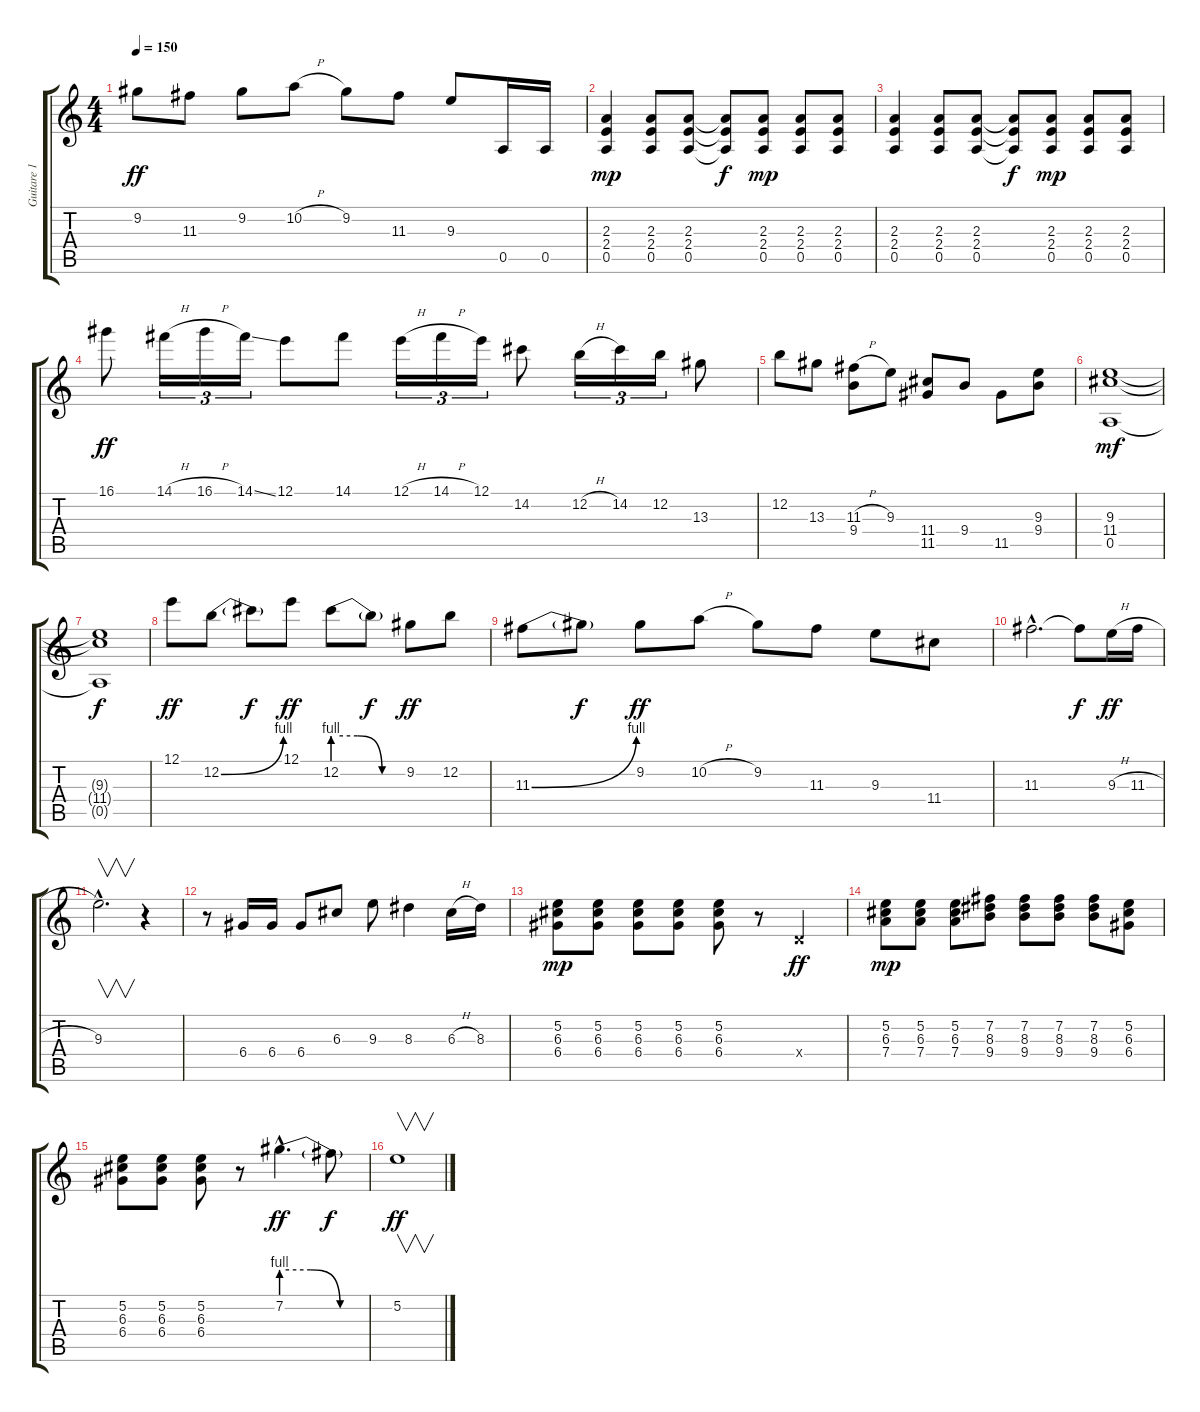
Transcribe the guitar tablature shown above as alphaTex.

\track ("Guitare 1" "Guitare 1") {instrument electricguitarjazz}
\staff {score tabs}
\tuning (E4 B3 G3 D3 A2 E2) {hide}
\ts (4 4)
\tempo 150
\clef g2
\ks c
9.2.8{dy ff} 11.3.8 9.2.8 10.2{h}.8 9.2.8 11.3.8 9.3.8 0.5.16 0.5.16 |
(2.3 2.4 0.5).4{dy mp} (2.3 2.4 0.5).8 (2.3 2.4 0.5).8 (2.3{t} 2.4{t} 0.5{t}).8{dy f} (2.3 2.4 0.5).8{dy mp} (2.3 2.4 0.5).8 (2.3 2.4 0.5).8 |
(2.3 2.4 0.5).4 (2.3 2.4 0.5).8 (2.3 2.4 0.5).8 (2.3{t} 2.4{t} 0.5{t}).8{dy f} (2.3 2.4 0.5).8{dy mp} (2.3 2.4 0.5).8 (2.3 2.4 0.5).8 |
16.1.8{dy ff} 14.1{h}.16{tu (3 2)} 16.1{h}.16{tu (3 2)} 14.1{ss}.16{tu (3 2)} 12.1.8 14.1.8 12.1{h}.16{tu (3 2)} 14.1{h}.16{tu (3 2)} 12.1.16{tu (3 2)} 14.2.8 12.2{h}.16{tu (3 2)} 14.2.16{tu (3 2)} 12.2.16{tu (3 2)} 13.3.8 |
12.2.8 13.3.8 (11.3{h} 9.4).8 9.3.8 (11.4 11.5).8 9.4.8 11.5.8 (9.3 9.4).8 |
(9.3 11.4 0.5).1{dy mf} |
(9.3{t} 11.4{t} 0.5{t}).1{dy f} |
12.1.8{dy ff} 12.2{be (bend 0 0 60 4)}.8 12.2{t}.8{dy f} 12.1.8{dy ff} 12.2{be (custom 0 4 20 4 40 0 60 0)}.8 12.2{t}.8{dy f} 9.2.8{dy ff} 12.2.8 |
11.3{be (bend 0 0 60 4)}.8 11.3{t}.8{dy f} 9.2.8{dy ff} 10.2{h}.8 9.2.8 11.3.8 9.3.8 11.4.8 |
11.3{hac}.2{d} 11.3{t}.8{dy f} 9.3{h}.16{dy ff} 11.3{h}.16 |
9.3{hac}.2{v d} r.4 |
r.8 6.4.16 6.4.16 6.4.8 6.3.8 9.3.8 8.3.4 6.3{h}.16 8.3.16 |
(5.2 6.3 6.4).8{dy mp} (5.2 6.3 6.4).8 (5.2 6.3 6.4).8 (5.2 6.3 6.4).8 (5.2 6.3 6.4).8 r.8 0.4{x}.4{dy ff} |
(5.2 6.3 7.4).8{dy mp} (5.2 6.3 7.4).8 (5.2 6.3 7.4).8 (7.2 8.3 9.4).8 (7.2 8.3 9.4).8 (7.2 8.3 9.4).8 (7.2 8.3 9.4).8 (5.2 6.3 6.4).8 |
(5.2 6.3 6.4).8 (5.2 6.3 6.4).8 (5.2 6.3 6.4).8 r.8 7.2{be (custom 0 4 20 4 40 0 60 0) hac}.4{d dy ff} 7.2{t}.8{dy f} |
5.2.1{v dy ff}
